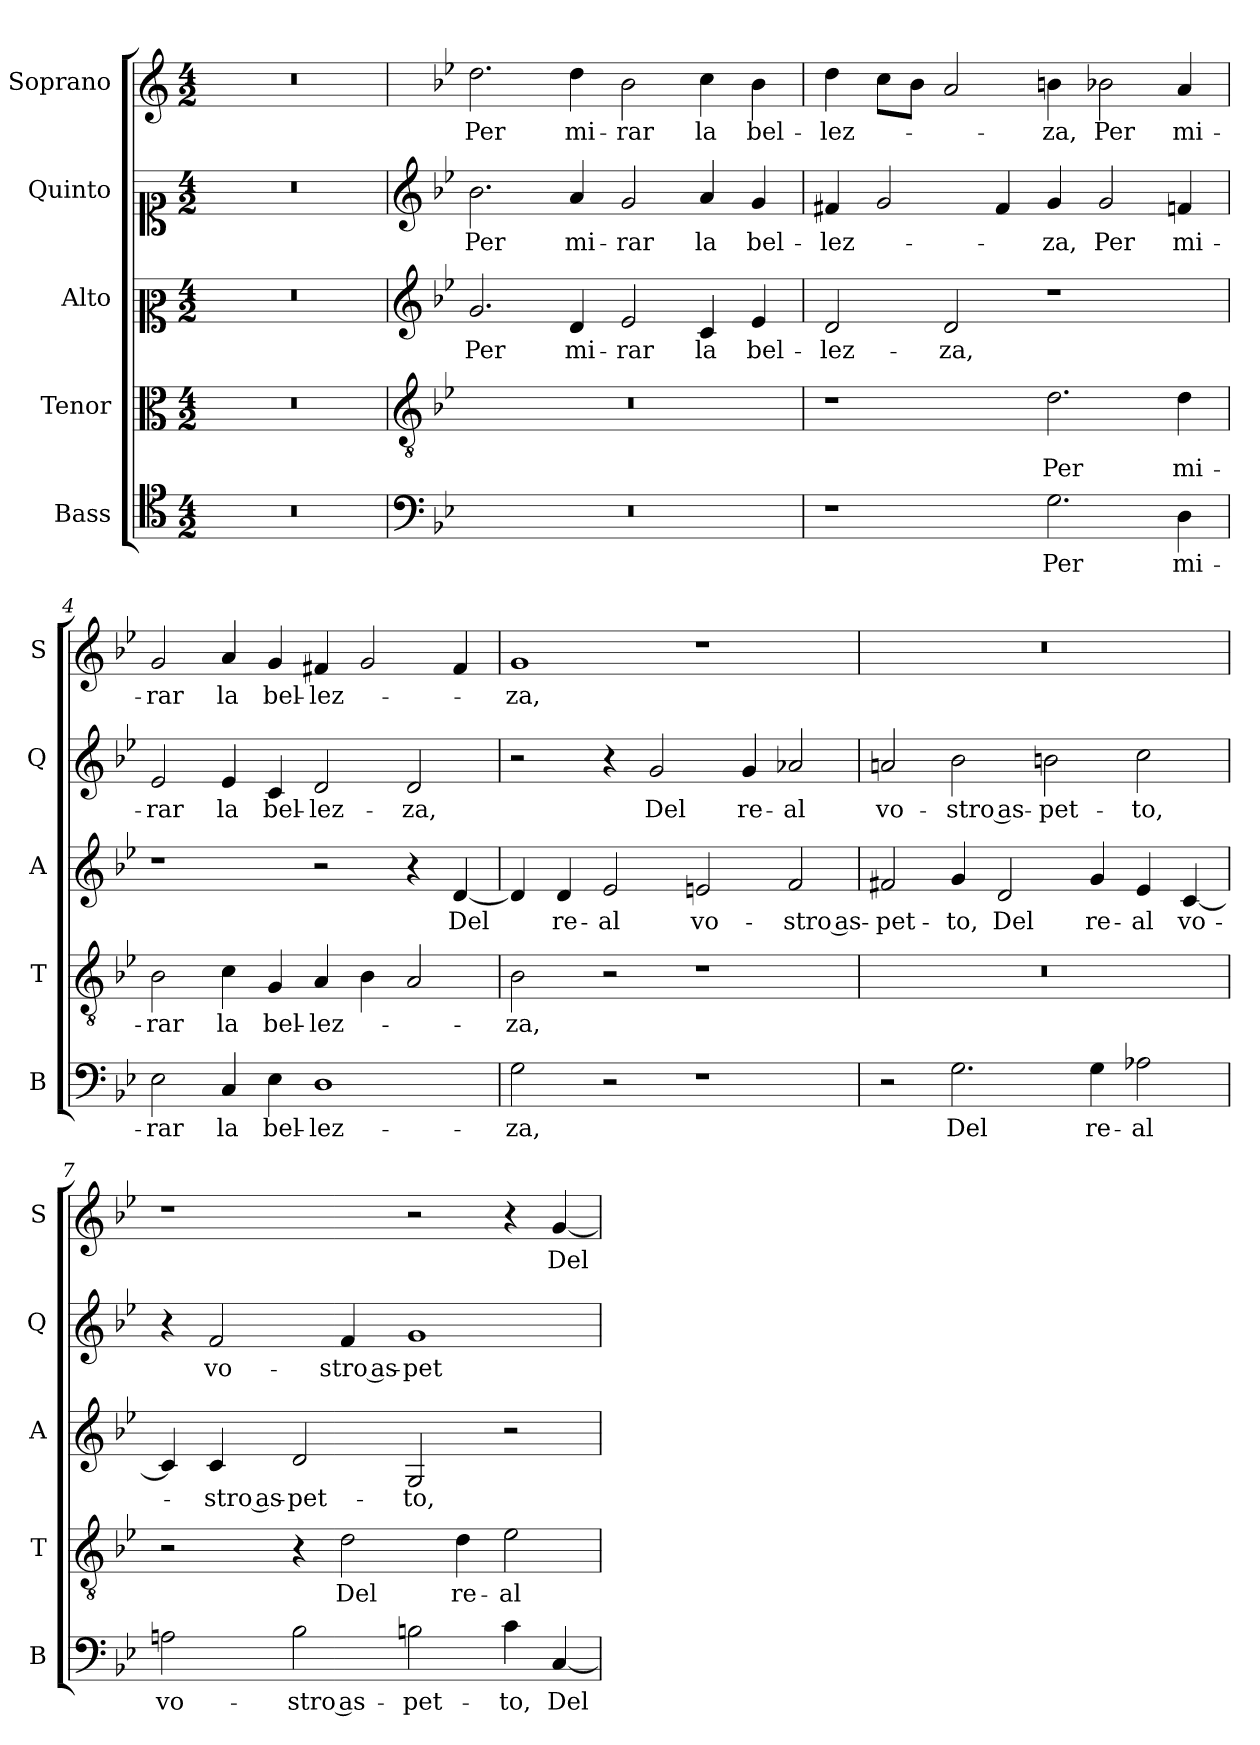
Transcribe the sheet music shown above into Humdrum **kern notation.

**kern	**text	**kern	**text	**kern	**text	**kern	**text	**kern	**text
*part5	*part5	*part4	*part4	*part3	*part3	*part2	*part2	*part1	*part1
*staff5	*staff5	*staff4	*staff4	*staff3	*staff3	*staff2	*staff2	*staff1	*staff1
*I"Bass	*	*I"Tenor	*	*I"Alto	*	*I"Quinto	*	*I"Soprano	*
*I'B	*	*I'T	*	*I'A	*	*I'Q	*	*I'S	*
*clefC4	*	*clefC3	*	*clefC2	*	*clefC1	*	*clefG2	*
*k[]	*	*k[]	*	*k[]	*	*k[]	*	*k[]	*
*C:	*	*C:	*	*C:	*	*C:	*	*C:	*
*M4/2	*	*M4/2	*	*M4/2	*	*M4/2	*	*M4/2	*
=1	=1	=1	=1	=1	=1	=1	=1	=1	=1
0r	.	0r	.	0r	.	0r	.	0r	.
=2	=2	=2	=2	=2	=2	=2	=2	=2	=2
*clefF4	*	*clefGv2	*	*clefG2	*	*clefG2	*	*	*
*k[b-e-]	*	*k[b-e-]	*	*k[b-e-]	*	*k[b-e-]	*	*k[b-e-]	*
*B-:	*	*B-:	*	*B-:	*	*B-:	*	*B-:	*
!	!	!	!	!	!LO:LY:b	!	!LO:LY:b	!	!LO:LY:b
0r	.	0r	.	2.g/	Per	2.b-\	Per	2.dd\	Per
!	!	!	!	!	!LO:LY:b	!	!LO:LY:b	!	!LO:LY:b
.	.	.	.	4d/	mi-	4a/	mi-	4dd\	mi-
!	!	!	!	!	!LO:LY:b	!	!LO:LY:b	!	!LO:LY:b
.	.	.	.	2e-/	-rar	2g/	-rar	2b-\	-rar
!	!	!	!	!	!LO:LY:b	!	!LO:LY:b	!	!LO:LY:b
.	.	.	.	4c/	la	4a/	la	4cc\	la
!	!	!	!	!	!LO:LY:b	!	!LO:LY:b	!	!LO:LY:b
.	.	.	.	4e-/	bel-	4g/	bel-	4b-\	bel-
=3	=3	=3	=3	=3	=3	=3	=3	=3	=3
!	!	!	!	!	!LO:LY:b	!	!LO:LY:b	!	!LO:LY:b
1r	.	1r	.	2d/	-lez-	4f#X/	-lez-	4dd\	-lez-
.	.	.	.	.	.	2g/	.	8cc\L	.
.	.	.	.	.	.	.	.	8b-\J	.
!	!	!	!	!	!LO:LY:b	!	!	!	!
.	.	.	.	2d/	-za,	.	.	2a/	.
.	.	.	.	.	.	4f#/	.	.	.
!	!LO:LY:b	!	!LO:LY:b	!	!	!	!LO:LY:b	!	!LO:LY:b
2.G\	Per	2.d\	Per	1r	.	4g/	-za,	4bn\	-za,
!	!	!	!	!	!	!	!LO:LY:b	!	!LO:LY:b
.	.	.	.	.	.	2g/	Per	2b-X\	Per
!	!LO:LY:b	!	!LO:LY:b	!	!	!	!LO:LY:b	!	!LO:LY:b
4D\	mi-	4d\	mi-	.	.	4fn/	mi-	4a/	mi-
=4	=4	=4	=4	=4	=4	=4	=4	=4	=4
!	!LO:LY:b	!	!LO:LY:b	!	!	!	!LO:LY:b	!	!LO:LY:b
2E-\	-rar	2B-\	-rar	1r	.	2e-/	-rar	2g/	-rar
!	!LO:LY:b	!	!LO:LY:b	!	!	!	!LO:LY:b	!	!LO:LY:b
4C/	la	4c\	la	.	.	4e-/	la	4a/	la
!	!LO:LY:b	!	!LO:LY:b	!	!	!	!LO:LY:b	!	!LO:LY:b
4E-\	bel-	4G/	bel-	.	.	4c/	bel-	4g/	bel-
!	!LO:LY:b	!	!LO:LY:b	!	!	!	!LO:LY:b	!	!LO:LY:b
1D	-lez-	4A/	-lez-	2r	.	2d/	-lez-	4f#X/	-lez-
.	.	4B-\	.	.	.	.	.	2g/	.
!	!	!	!	!	!	!	!LO:LY:b	!	!
.	.	2A/	.	4r	.	2d/	-za,	.	.
!	!	!	!	!	!LO:LY:b	!	!	!	!
.	.	.	.	[4d/	Del	.	.	4f#/	.
!!LO:LB:g=z
=5	=5	=5	=5	=5	=5	=5	=5	=5	=5
!	!LO:LY:b	!	!LO:LY:b	!	!	!	!	!	!LO:LY:b
2G\	-za,	2B-\	-za,	4d/]	.	2r	.	1g	-za,
!	!	!	!	!	!LO:LY:b	!	!	!	!
.	.	.	.	4d/	re-	.	.	.	.
!	!	!	!	!	!LO:LY:b	!	!	!	!
2r	.	2r	.	2e-/	-al	4r	.	.	.
!	!	!	!	!	!	!	!LO:LY:b	!	!
.	.	.	.	.	.	2g/	Del	.	.
!	!	!	!	!	!LO:LY:b	!	!	!	!
1r	.	1r	.	2en/	vo-	.	.	1r	.
!	!	!	!	!	!	!	!LO:LY:b	!	!
.	.	.	.	.	.	4g/	re-	.	.
!	!	!	!	!	!LO:LY:b	!	!LO:LY:b	!	!
.	.	.	.	2f/	-stro as-	2a-X/	-al	.	.
=6	=6	=6	=6	=6	=6	=6	=6	=6	=6
!	!	!	!	!	!LO:LY:b	!	!LO:LY:b	!	!
2r	.	0r	.	2f#X/	-pet-	2ani/	vo-	0r	.
!	!LO:LY:b	!	!	!	!LO:LY:b	!	!LO:LY:b	!	!
2.G\	Del	.	.	4g/	-to,	2b-\	-stro as-	.	.
!	!	!	!	!	!LO:LY:b	!	!	!	!
.	.	.	.	2d/	Del	.	.	.	.
!	!	!	!	!	!	!	!LO:LY:b	!	!
.	.	.	.	.	.	2bn\	-pet-	.	.
!	!LO:LY:b	!	!	!	!LO:LY:b	!	!	!	!
4G\	re-	.	.	4g/	re-	.	.	.	.
!	!LO:LY:b	!	!	!	!LO:LY:b	!	!LO:LY:b	!	!
2A-X\	-al	.	.	4e-/	-al	2cc\	-to,	.	.
!	!	!	!	!	!LO:LY:b	!	!	!	!
.	.	.	.	[4c/	vo-	.	.	.	.
=7	=7	=7	=7	=7	=7	=7	=7	=7	=7
!	!LO:LY:b	!	!	!	!	!	!	!	!
2Ani\	vo-	2r	.	4c/]	.	4r	.	1r	.
!	!	!	!	!	!LO:LY:b	!	!LO:LY:b	!	!
.	.	.	.	4c/	-stro as-	2f/	vo-	.	.
!	!LO:LY:b	!	!	!	!LO:LY:b	!	!	!	!
2B-\	-stro as-	4r	.	2d/	-pet-	.	.	.	.
!	!	!	!LO:LY:b	!	!	!	!LO:LY:b	!	!
.	.	2d\	Del	.	.	4f/	-stro as-	.	.
!	!LO:LY:b	!	!	!	!LO:LY:b	!	!LO:LY:b	!	!
2Bn\	-pet-	.	.	2G/	-to,	1g	-pet-	2r	.
!	!	!	!LO:LY:b	!	!	!	!	!	!
.	.	4d\	re-	.	.	.	.	.	.
!	!LO:LY:b	!	!LO:LY:b	!	!	!	!	!	!
4c\	-to,	2e-\	-al	2r	.	.	.	4r	.
!	!LO:LY:b	!	!	!	!	!	!	!	!LO:LY:b
[4C/	Del	.	.	.	.	.	.	[4g/	Del
=	=	=	=	=	=	=	=	=	=
*-	*-	*-	*-	*-	*-	*-	*-	*-	*-
